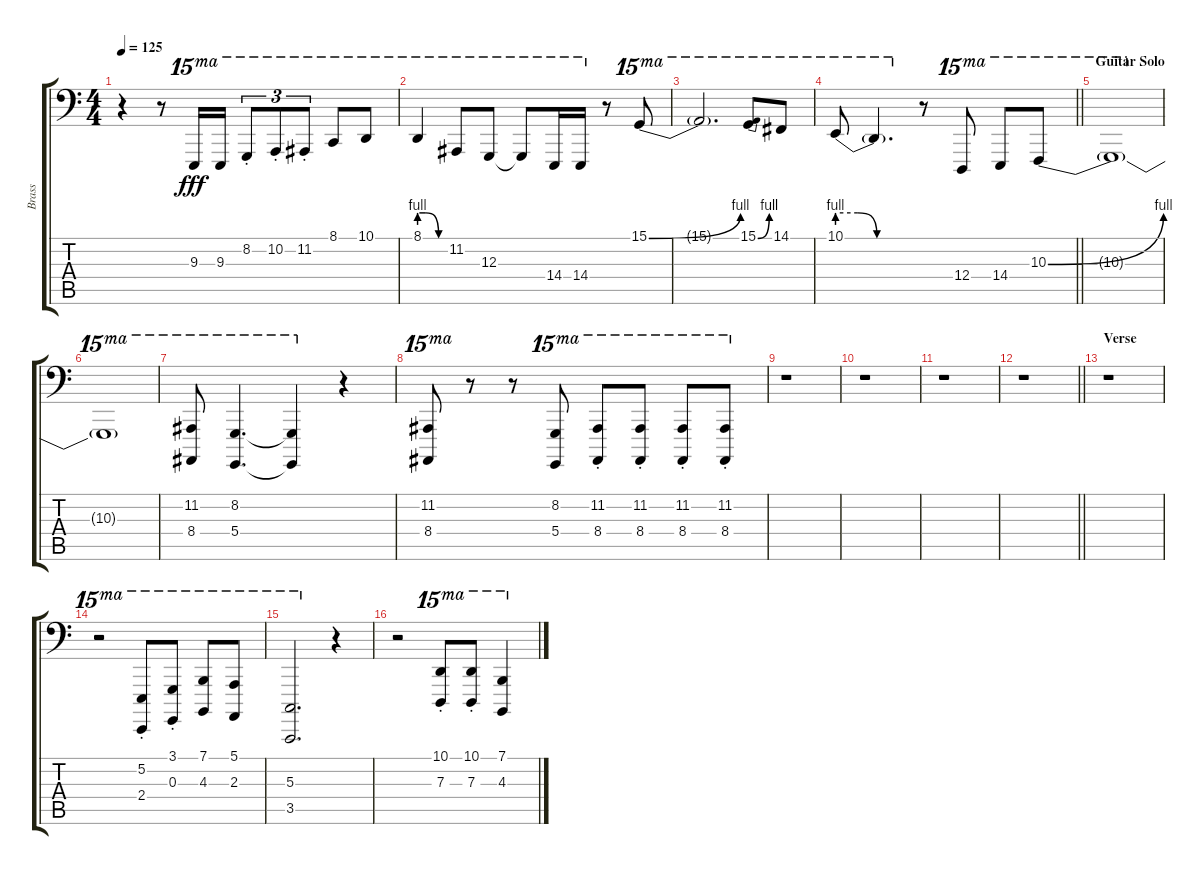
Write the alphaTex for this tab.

\track ("Brass" "Brass") {instrument tenorsax}
\staff {score tabs}
\tuning (E3 B2 G2 D2 A1 E1) {hide}
\ts (4 4)
\tempo 125
\clef f4
\ks c
r.4{dy fff} r.8 9.3.16{ot 15ma} 9.3.16{ot 15ma} 8.2{st}.8{tu (3 2) ot 15ma} 10.2{st}.8{tu (3 2) ot 15ma} 11.2{st}.8{tu (3 2) ot 15ma} 8.1.8{ot 15ma} 10.1.8{ot 15ma} |
8.1{be (custom 0 4 15 4 45 0 60 0)}.4{ot 15ma} 11.2.8{ot 15ma} 12.3.8{ot 15ma} 12.3{t}.8{ot 15ma} 14.4.16{ot 15ma} 14.4.16{ot 15ma} r.8 15.1{be (bend 0 0 60 4)}.8{ot 15ma} |
15.1{t}.2{d ot 15ma} 15.1{be (bend 0 0 60 4)}.8{ot 15ma} 14.1.8{ot 15ma} |
\barLineRight lightlight
10.1{be (custom 0 4 15 4 29 0 60 0)}.8{ot 15ma} 10.1{t}.4{d ot 15ma} r.8 12.4.8{ot 15ma} 14.4.8{ot 15ma} 10.3{be (bend 0 0 60 4)}.8{ot 15ma} |
\section ("" "Guitar Solo")
10.3{t}.1{ot 15ma} |
10.3{t}.1{ot 15ma} |
(11.2 8.4).8{ot 15ma} (8.2 5.4).4{d ot 15ma} (8.2{t} 5.4{t}).4{ot 15ma} r.4 |
(11.2 8.4).8{ot 15ma} r.8 r.8 (8.2 5.4).8{ot 15ma} (11.2{st} 8.4{st}).8{ot 15ma} (11.2{st} 8.4{st}).8{ot 15ma} (11.2{st} 8.4{st}).8{ot 15ma} (11.2{st} 8.4{st}).8{ot 15ma} |
r.1 |
r.1 |
r.1 |
\barLineRight lightlight
r.1 |
\section ("" "Verse")
r.1 |
r.2{ot 15ma} (5.2{st} 2.4{st}).8{ot 15ma} (3.1{st} 0.3{st}).8{ot 15ma} (7.1 4.3).8{ot 15ma} (5.1 2.3).8{ot 15ma} |
(5.3 3.5).2{d ot 15ma} r.4 |
r.2 (10.1{st} 7.3{st}).8{ot 15ma} (10.1{st} 7.3{st}).8{ot 15ma} (7.1 4.3).4{ot 15ma}
